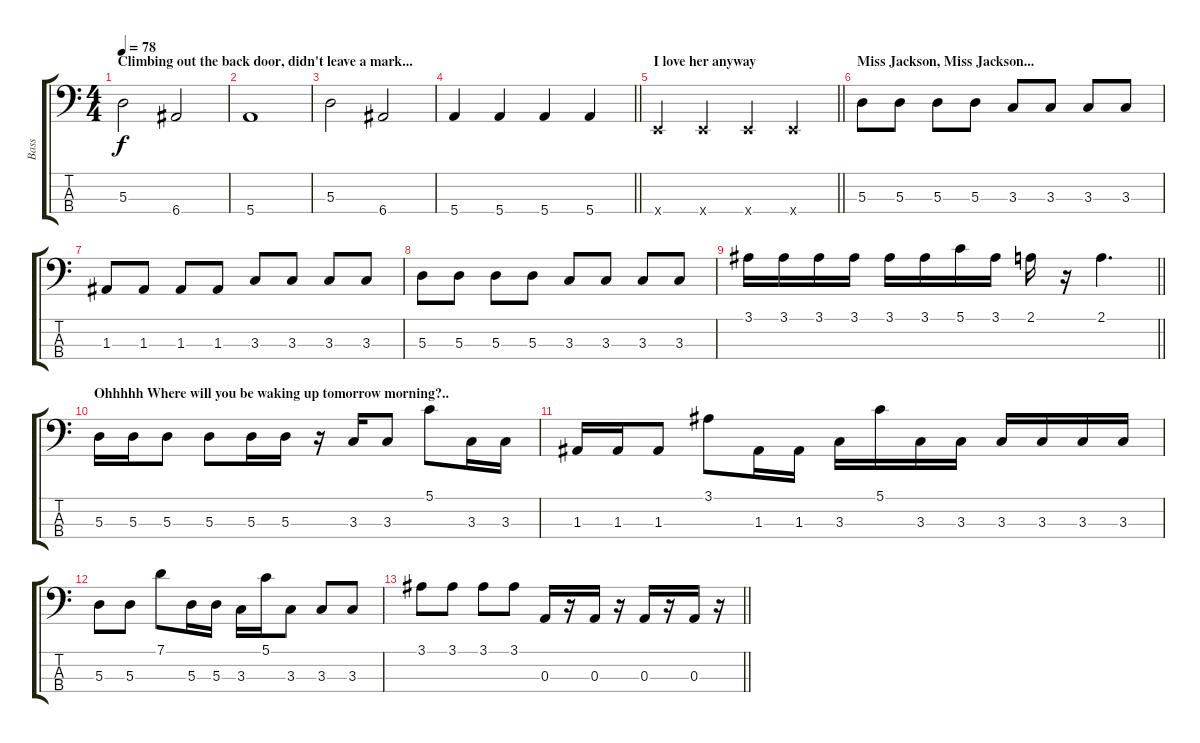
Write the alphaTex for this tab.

\track ("Bass" "Bass") {instrument electricbassfinger}
\staff {score tabs}
\tuning (G2 D2 A1 E1) {hide}
\ts (4 4)
\section ("" "Climbing out the back door, didn't leave a mark...")
\tempo 78
\clef f4
\ks c
5.3.2{dy f} 6.4.2 |
5.4.1 |
5.3.2 6.4.2 |
\barLineRight lightlight
5.4.4 5.4.4 5.4.4 5.4.4 |
\section ("" "I love her anyway")
\barLineRight lightlight
0.4{x}.4 0.4{x}.4 0.4{x}.4 0.4{x}.4 |
\section ("" "Miss Jackson, Miss Jackson...")
5.3.8 5.3.8 5.3.8 5.3.8 3.3.8 3.3.8 3.3.8 3.3.8 |
1.3.8 1.3.8 1.3.8 1.3.8 3.3.8 3.3.8 3.3.8 3.3.8 |
5.3.8 5.3.8 5.3.8 5.3.8 3.3.8 3.3.8 3.3.8 3.3.8 |
\barLineRight lightlight
3.1.16 3.1.16 3.1.16 3.1.16 3.1.16 3.1.16 5.1.16 3.1.16 2.1.16 r.16 2.1.4{d} |
\section ("" "Ohhhhh Where will you be waking up tomorrow morning?..")
5.3.16 5.3.16 5.3.8 5.3.8 5.3.16 5.3.16 r.16 3.3.16 3.3.8 5.1.8 3.3.16 3.3.16 |
1.3.16 1.3.16 1.3.8 3.1.8 1.3.16 1.3.16 3.3.16 5.1.16 3.3.16 3.3.16 3.3.16 3.3.16 3.3.16 3.3.16 |
5.3.8 5.3.8 7.1.8 5.3.16 5.3.16 3.3.16 5.1.16 3.3.8 3.3.8 3.3.8 |
\barLineRight lightlight
3.1.8 3.1.8 3.1.8 3.1.8 0.3.16 r.16 0.3.16 r.16 0.3.16 r.16 0.3.16 r.16
